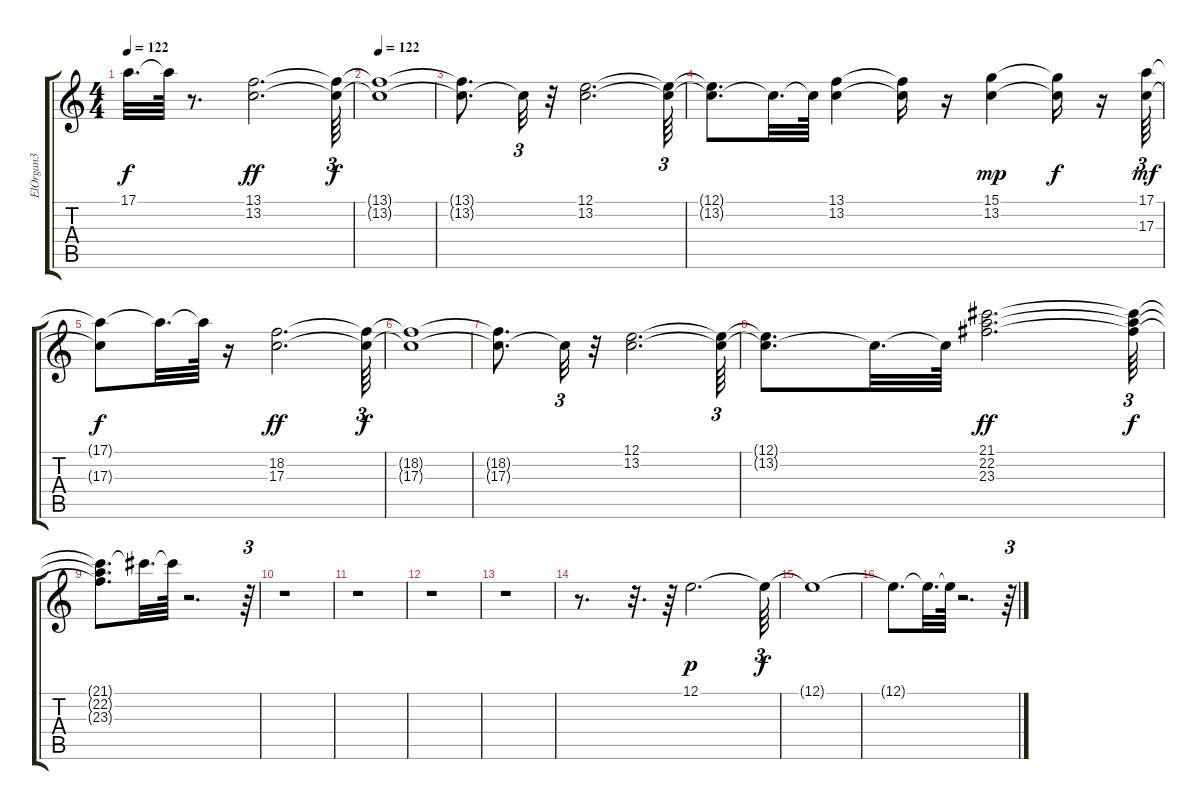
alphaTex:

\track ("ElOrgan3" "ElOrgan3") {instrument rockorgan}
\staff {score tabs}
\tuning (E4 B3 G3 D3 A2 E2) {hide}
\ts (4 4)
\tempo 122
\clef g2
\ks c
17.1{t}.32{d dy f} 17.1{t}.64 r.8{d} (13.1 13.2).2{d dy ff volume 4} (13.1{t} 13.2{t}).64{tu (3 2) dy f} |
\tempo 122
(13.1{t} 13.2{t}).1 |
(13.1{t} 13.2{t}).8{d} 13.2{t}.32{tu (3 2)} r.32 (12.1 13.2).2{d} (12.1{t} 13.2{t}).64{tu (3 2)} |
(12.1{t} 13.2{t}).8{d} 13.2{t}.32{d} 13.2{t}.64 (13.1 13.2).4 (13.1{t} 13.2{t}).16 r.16 (15.1 13.2).4{dy mp} (15.1{t} 13.2{t}).16{dy f} r.16 (17.1 17.3).64{tu (3 2) dy mf} |
(17.1{t} 17.3{t}).8{dy f} 17.1{t}.32{d} 17.1{t}.64 r.16 (18.2 17.3).2{d dy ff} (18.2{t} 17.3{t}).64{tu (3 2) dy f} |
(18.2{t} 17.3{t}).1 |
(18.2{t} 17.3{t}).8{d} 17.3{t}.32{tu (3 2)} r.32 (12.1 13.2).2{d} (12.1{t} 13.2{t}).64{tu (3 2)} |
(12.1{t} 13.2{t}).8{d} 13.2{t}.32{d} 13.2{t}.64 (21.1 22.2 23.3).2{d dy ff} (21.1{t} 22.2{t} 23.3{t}).64{tu (3 2) dy f} |
(21.1{t} 22.2{t} 23.3{t}).8{d} 21.1{t}.32{d} 21.1{t}.64 r.2{d} r.64{tu (3 2)} |
r.1 |
r.1 |
r.1 |
r.1 |
r.8{d} r.32{d} r.64 12.1.2{d dy p} 12.1{t}.64{tu (3 2) dy f} |
12.1{t}.1 |
12.1{t}.8{d} 12.1{t}.32{d} 12.1{t}.64 r.2{d} r.64{tu (3 2)}
